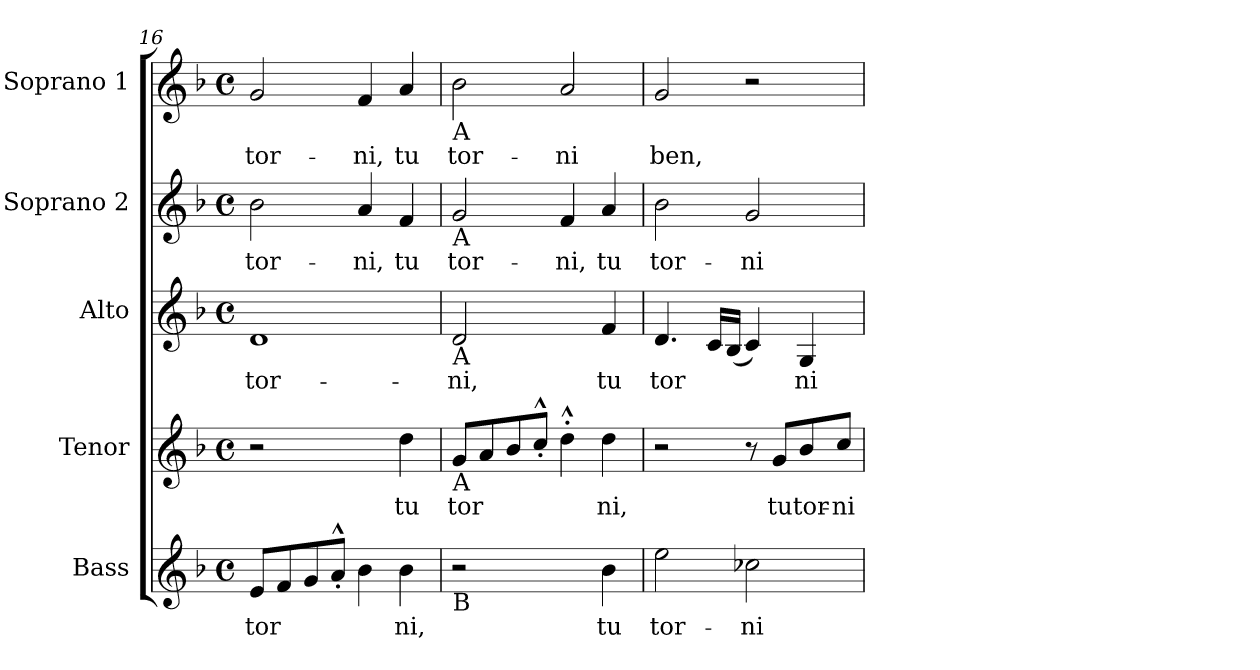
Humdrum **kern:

**kern	**text	**kern	**text	**kern	**text	**kern	**text	**kern	**text
*part5	*part5	*part4	*part4	*part3	*part3	*part2	*part2	*part1	*part1
*staff5	*staff5	*staff4	*staff4	*staff3	*staff3	*staff2	*staff2	*staff1	*staff1
*I"Bass	*	*I"Tenor	*	*I"Alto	*	*I"Soprano 2	*	*I"Soprano 1	*
*k[b-]	*	*k[b-]	*	*k[b-]	*	*k[b-]	*	*k[b-]	*
*F:	*	*F:	*	*F:	*	*F:	*	*F:	*
*M4/4	*	*M4/4	*	*M4/4	*	*M4/4	*	*M4/4	*
*met(c)	*	*met(c)	*	*met(c)	*	*met(c)	*	*met(c)	*
=16	=16	=16	=16	=16	=16	=16	=16	=16	=16
!	!LO:LY:b:cj	!	!	!	!LO:LY:b:cj	!	!LO:LY:b:cj	!	!LO:LY:b:cj
8e/L	tor-	2r	.	1d	tor-	2b-\	tor-	2g/	tor-
!	!LO:LY:b:cj	!	!	!	!	!	!	!	!
8f/	--	.	.	.	.	.	.	.	.
!	!LO:LY:b:cj	!	!	!	!	!	!	!	!
8g/	--	.	.	.	.	.	.	.	.
!	!LO:LY:b:cj	!	!	!	!	!	!	!	!
8a^^>'>/J	--	.	.	.	.	.	.	.	.
!	!LO:LY:b:cj	!	!	!	!	!	!LO:LY:b:cj	!	!LO:LY:b:cj
4b-\	--	4ryy	.	.	.	4a/	-ni,	4f/	-ni,
!	!LO:LY:b:cj	!	!LO:LY:b:cj	!	!	!	!LO:LY:b:cj	!	!LO:LY:b:cj
4b-\	-ni,	4dd\	tu	.	.	4f/	tu	4a/	tu
!!LO:PB:g=z
=17	=17	=17	=17	=17	=17	=17	=17	=17	=17
!	!	!	!	!	!	!	!	!LO:TX:b:t=A	!
!	!	!	!	!	!	!LO:TX:b:t=A	!	!	!
!	!	!	!	!LO:TX:b:t=A	!	!	!	!	!
!	!	!LO:TX:b:t=A	!	!	!	!	!	!	!
!LO:TX:b:t=B	!	!	!	!	!	!	!	!	!
!	!	!	!LO:LY:b:cj	!	!LO:LY:b:cj	!	!LO:LY:b:cj	!	!LO:LY:b:cj
2r	.	8g/L	tor-	2d/	-ni,	2g/	tor-	2b-\	tor-
!	!	!	!LO:LY:b:cj	!	!	!	!	!	!
.	.	8a/	--	.	.	.	.	.	.
!	!	!	!LO:LY:b:cj	!	!	!	!	!	!
.	.	8b-/	--	.	.	.	.	.	.
!	!	!	!LO:LY:b:cj	!	!	!	!	!	!
.	.	8cc^^>'>/J	--	.	.	.	.	.	.
!	!	!	!LO:LY:b:cj	!	!	!	!LO:LY:b:cj	!	!LO:LY:b:cj
4ryy	.	4dd^^<'<\	--	4ryy	.	4f/	-ni,	2a/	-ni
!	!LO:LY:b:cj	!	!LO:LY:b:cj	!	!LO:LY:b:cj	!	!LO:LY:b:cj	!	!
4b-\	tu	4dd\	-ni,	4f/	tu	4a/	tu	.	.
=18	=18	=18	=18	=18	=18	=18	=18	=18	=18
!	!LO:LY:b:cj	!	!	!	!LO:LY:b:cj	!	!LO:LY:b:cj	!	!LO:LY:b:cj
2ee\	tor-	2r	.	4.d/	tor-	2b-\	tor-	2g/	ben,
!	!	!	!	!	!LO:LY:b:cj	!	!	!	!
.	.	.	.	16c/L	--	.	.	.	.
!	!	!	!	!	!LO:LY:b:cj	!	!	!	!
.	.	.	.	(>16B-/J	--	.	.	.	.
!	!LO:LY:b:cj	!	!	!	!LO:LY:b:cj	!	!LO:LY:b:cj	!	!
2cc-X\	-ni	8r	.	4c/)	--	2g/	-ni	2r	.
!	!	!	!LO:LY:b:cj	!	!	!	!	!	!
.	.	8g/L	tu	.	.	.	.	.	.
!	!	!	!LO:LY:b:cj	!	!LO:LY:b:cj	!	!	!	!
.	.	8b-/	tor-	4G/	-ni	.	.	.	.
!	!	!	!LO:LY:b:cj	!	!	!	!	!	!
.	.	8cc/J	-ni	.	.	.	.	.	.
=	=	=	=	=	=	=	=	=	=
*-	*-	*-	*-	*-	*-	*-	*-	*-	*-
